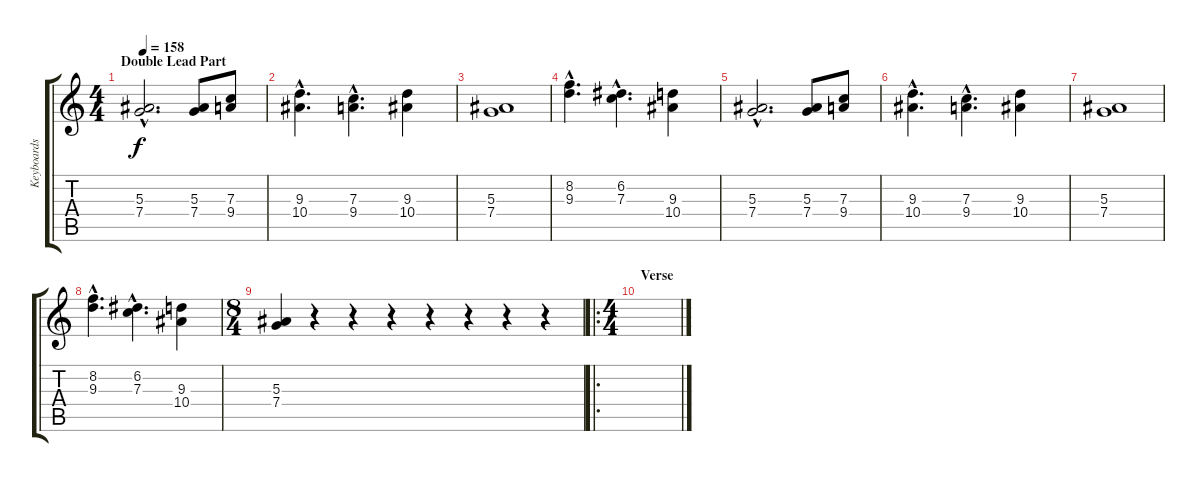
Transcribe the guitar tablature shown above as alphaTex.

\track ("Keyboards" "Keyboards") {instrument fx5brightness}
\staff {score tabs}
\tuning (D5 A4 F4 C4 G3 D3) {hide}
\ts (4 4)
\section ("" "Double Lead Part")
\tempo 158
\clef g2
\ks c
(5.3{hac} 7.4{hac}).2{d dy f volume 11 balance 8 instrument pad4choir} (5.3 7.4).8 (7.3 9.4).8 |
(9.3{hac} 10.4{hac}).4{d} (7.3{hac} 9.4{hac}).4{d} (9.3 10.4).4 |
(5.3 7.4).1 |
(8.2{hac} 9.3{hac}).4{d} (6.2{hac} 7.3{hac}).4{d} (9.3 10.4).4 |
(5.3{hac} 7.4{hac}).2{d} (5.3 7.4).8 (7.3 9.4).8 |
(9.3{hac} 10.4{hac}).4{d} (7.3{hac} 9.4{hac}).4{d} (9.3 10.4).4 |
(5.3 7.4).1 |
(8.2{hac} 9.3{hac}).4{d} (6.2{hac} 7.3{hac}).4{d} (9.3 10.4).4 |
\ts (8 4)
(5.3 7.4).4 r.4 r.4 r.4 r.4 r.4 r.4 r.4 |
\ro
\ts (4 4)
\section ("" "Verse")
